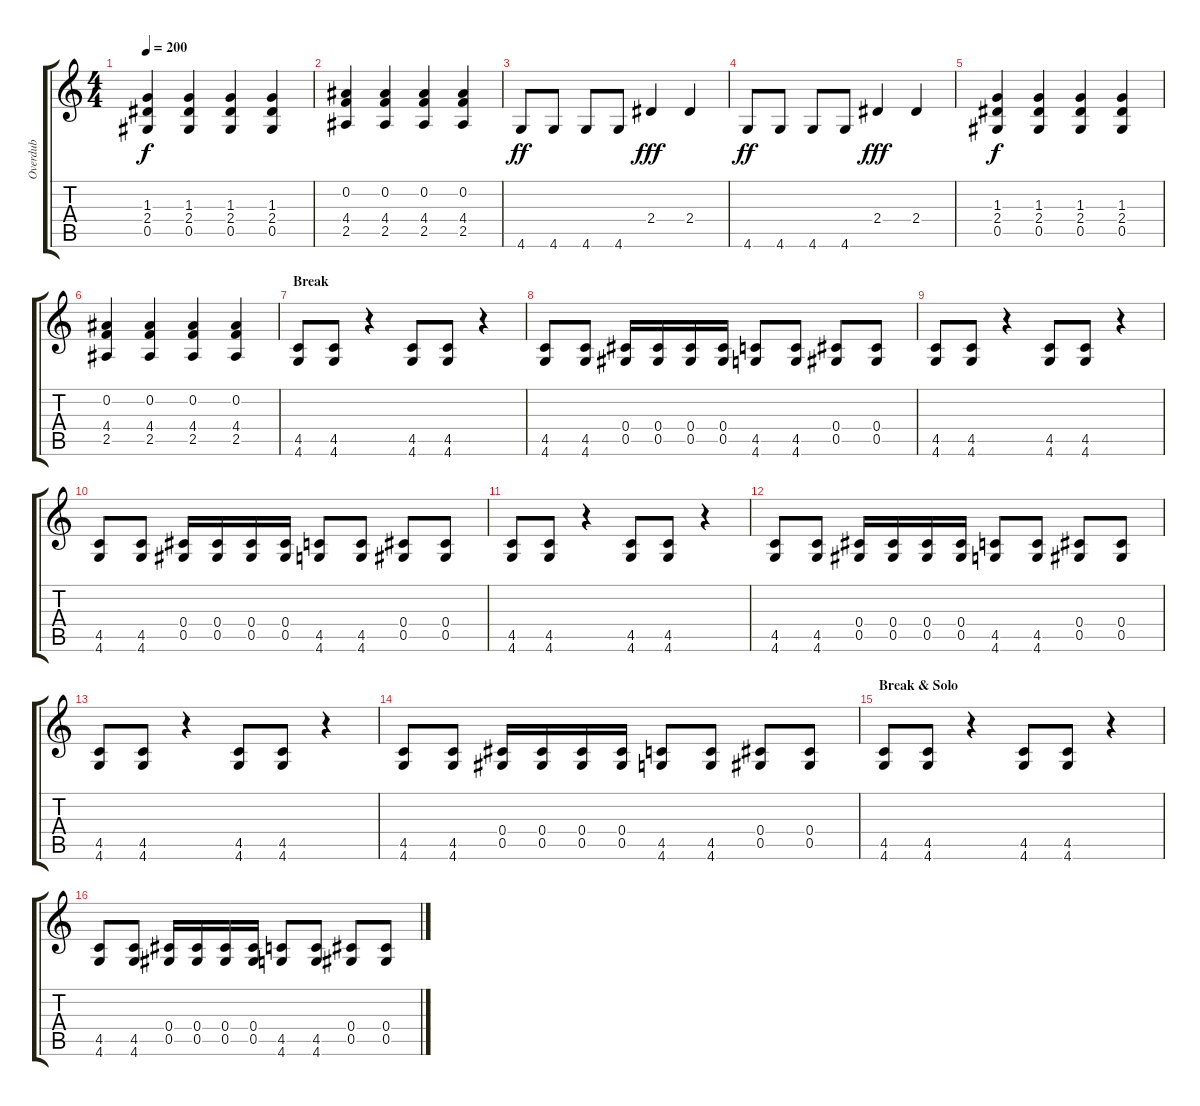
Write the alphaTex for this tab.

\track ("Overdub" "Overdub") {instrument overdrivenguitar}
\staff {score tabs}
\tuning (Eb4 Bb3 Gb3 Db3 Ab2 Eb2) {hide}
\ts (4 4)
\tempo 200
\clef g2
\ks c
(1.3 2.4 0.5).4{dy f} (1.3 2.4 0.5).4 (1.3 2.4 0.5).4 (1.3 2.4 0.5).4 |
(0.2 4.4 2.5).4 (0.2 4.4 2.5).4 (0.2 4.4 2.5).4 (0.2 4.4 2.5).4 |
4.6.8{dy ff} 4.6.8 4.6.8 4.6.8 2.4.4{dy fff} 2.4.4 |
4.6.8{dy ff} 4.6.8 4.6.8 4.6.8 2.4.4{dy fff} 2.4.4 |
(1.3 2.4 0.5).4{dy f} (1.3 2.4 0.5).4 (1.3 2.4 0.5).4 (1.3 2.4 0.5).4 |
(0.2 4.4 2.5).4 (0.2 4.4 2.5).4 (0.2 4.4 2.5).4 (0.2 4.4 2.5).4 |
\section ("" "Break")
(4.5 4.6).8 (4.5 4.6).8 r.4 (4.5 4.6).8 (4.5 4.6).8 r.4 |
(4.5 4.6).8 (4.5 4.6).8 (0.4 0.5).16 (0.4 0.5).16 (0.4 0.5).16 (0.4 0.5).16 (4.5 4.6).8 (4.5 4.6).8 (0.4 0.5).8 (0.4 0.5).8 |
(4.5 4.6).8 (4.5 4.6).8 r.4 (4.5 4.6).8 (4.5 4.6).8 r.4 |
(4.5 4.6).8 (4.5 4.6).8 (0.4 0.5).16 (0.4 0.5).16 (0.4 0.5).16 (0.4 0.5).16 (4.5 4.6).8 (4.5 4.6).8 (0.4 0.5).8 (0.4 0.5).8 |
(4.5 4.6).8 (4.5 4.6).8 r.4 (4.5 4.6).8 (4.5 4.6).8 r.4 |
(4.5 4.6).8 (4.5 4.6).8 (0.4 0.5).16 (0.4 0.5).16 (0.4 0.5).16 (0.4 0.5).16 (4.5 4.6).8 (4.5 4.6).8 (0.4 0.5).8 (0.4 0.5).8 |
(4.5 4.6).8 (4.5 4.6).8 r.4 (4.5 4.6).8 (4.5 4.6).8 r.4 |
(4.5 4.6).8 (4.5 4.6).8 (0.4 0.5).16 (0.4 0.5).16 (0.4 0.5).16 (0.4 0.5).16 (4.5 4.6).8 (4.5 4.6).8 (0.4 0.5).8 (0.4 0.5).8 |
\section ("" "Break & Solo")
(4.5 4.6).8 (4.5 4.6).8 r.4 (4.5 4.6).8 (4.5 4.6).8 r.4 |
(4.5 4.6).8 (4.5 4.6).8 (0.4 0.5).16 (0.4 0.5).16 (0.4 0.5).16 (0.4 0.5).16 (4.5 4.6).8 (4.5 4.6).8 (0.4 0.5).8 (0.4 0.5).8
